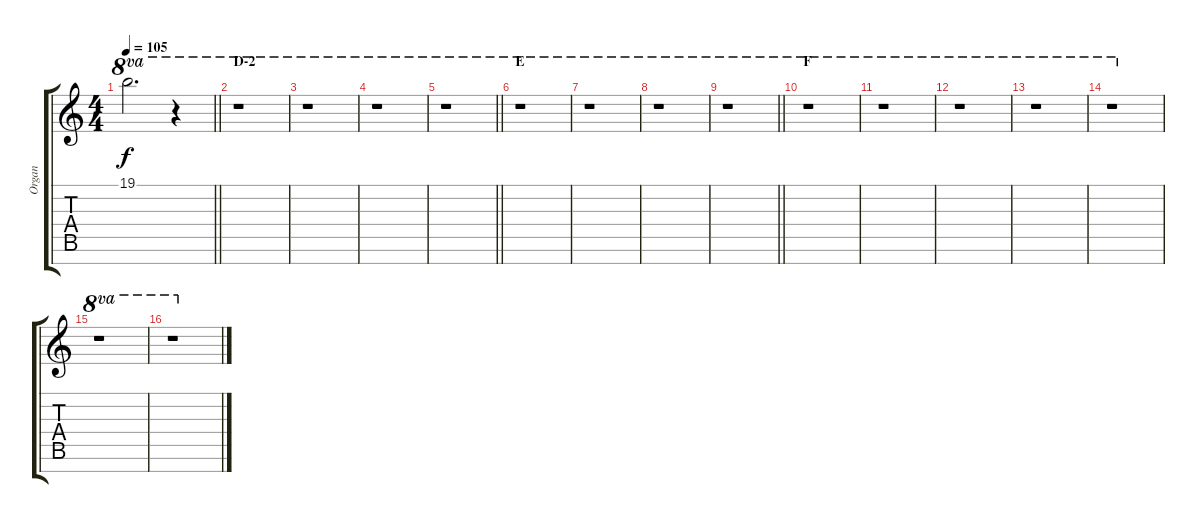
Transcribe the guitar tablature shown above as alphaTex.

\track ("Organ" "Organ") {instrument rockorgan}
\staff {score tabs}
\tuning (E5 B4 G4 D4 A3 E3 B2) {hide}
\ts (4 4)
\tempo 105
\clef g2
\barLineRight lightlight
\ks c
19.1.2{d ot 8va dy f} r.4{ot 8va} |
\section ("" "D-2")
r.1{ot 8va} |
r.1{ot 8va} |
r.1{ot 8va} |
\barLineRight lightlight
r.1{ot 8va} |
\section ("" "E")
r.1{ot 8va} |
r.1{ot 8va} |
r.1{ot 8va} |
\barLineRight lightlight
r.1{ot 8va} |
\section ("" "F")
r.1{ot 8va} |
r.1{ot 8va} |
r.1{ot 8va} |
r.1{ot 8va} |
r.1{ot 8va} |
r.1{ot 8va} |
r.1{ot 8va}
